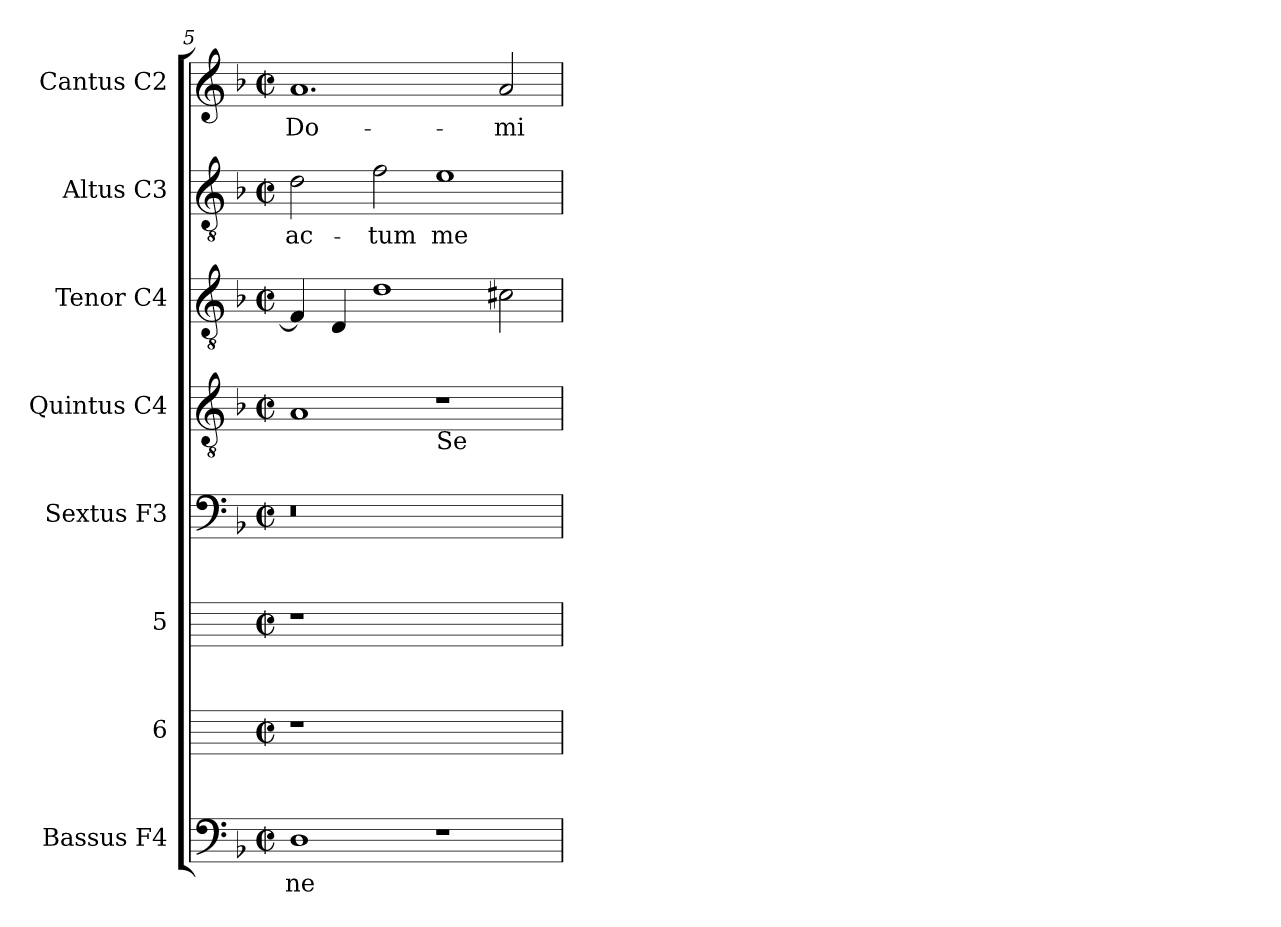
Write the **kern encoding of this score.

**kern	**text	**kern	**kern	**kern	**kern	**kern	**text	**kern	**text	**kern	**text
*part8	*part8	*part7	*part6	*part5	*part4	*part3	*part3	*part2	*part2	*part1	*part1
*staff8	*staff8	*staff7	*staff6	*staff5	*staff4	*staff3	*staff3	*staff2	*staff2	*staff1	*staff1
*I"Bassus  F4	*	*I"6	*I"5	*I"Sextus  F3	*I"Quintus  C4	*I"Tenor  C4	*	*I"Altus  C3	*	*I"Cantus  C2	*
*I'B	*	*	*	*	*	*I'T	*	*I'A	*	*I'C	*
*clefF4	*	*	*	*clefF4	*clefGv2	*clefGv2	*	*clefGv2	*	*clefG2	*
*k[b-]	*	*k[]	*k[]	*k[b-]	*k[b-]	*k[b-]	*	*k[b-]	*	*k[b-]	*
*F:	*	*C:	*C:	*F:	*F:	*F:	*	*F:	*	*F:	*
*M2/2	*	*M2/2	*M2/2	*M2/2	*M2/2	*M2/2	*	*M2/2	*	*M2/2	*
*met(c|)	*	*met(c|)	*met(c|)	*met(c|)	*met(c|)	*met(c|)	*	*met(c|)	*	*met(c|)	*
=5	=5	=5	=5	=5	=5	=5	=5	=5	=5	=5	=5
!	!LO:LY:b:cj	!	!	!	!	!	!LO:LY:b:cj	!	!LO:LY:b:cj	!	!LO:LY:b:cj
1D	-ne	1r	1r	0r	1A	4F/]	--	2d\	ac-	1.a	Do-
!	!	!	!	!	!	!	!LO:LY:b:cj	!	!	!	!
.	.	.	.	.	.	4D/	--	.	.	.	.
!	!	!	!	!	!	!	!LO:LY:b:cj	!	!LO:LY:b:cj	!	!
.	.	.	.	.	.	1d	--	2f\	-tum	.	.
!	!	!	!	!	!LO:TX:b:t=Se	!	!	!	!	!	!
!	!	!	!	!	!	!	!	!	!LO:LY:b:cj	!	!
1r	.	1ryy	1ryy	.	1r	.	.	1e	me-	.	.
!	!	!	!	!	!	!	!LO:LY:b:cj	!	!	!	!LO:LY:b:cj
.	.	.	.	.	.	2c#X\	--	.	.	2a/	-mi-
=	=	=	=	=	=	=	=	=	=	=	=
*-	*-	*-	*-	*-	*-	*-	*-	*-	*-	*-	*-
